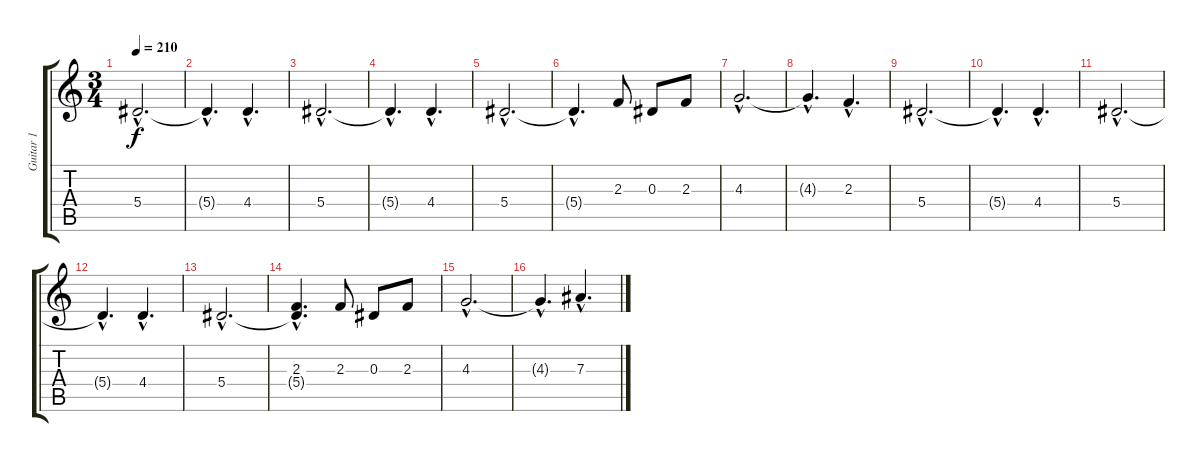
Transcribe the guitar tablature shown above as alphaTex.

\track ("Guitar 1" "Guitar 1") {instrument distortionguitar}
\staff {score tabs}
\tuning (C4 G3 Eb3 Bb2 F2 C2) {hide}
\ts (3 4)
\tempo 210
\clef g2
\ks c
5.4{hac}.2{d dy f} |
5.4{hac t}.4{d} 4.4{hac}.4{d} |
5.4{hac}.2{d} |
5.4{hac t}.4{d} 4.4{hac}.4{d} |
5.4{hac}.2{d} |
5.4{hac t}.4{d} 2.3.8 0.3.8 2.3.8 |
4.3{hac}.2{d} |
4.3{hac t}.4{d} 2.3{hac}.4{d} |
5.4{hac}.2{d} |
5.4{hac t}.4{d} 4.4{hac}.4{d} |
5.4{hac}.2{d} |
5.4{hac t}.4{d} 4.4{hac}.4{d} |
5.4{hac}.2{d} |
(2.3{hac} 5.4{hac t}).4{d} 2.3.8 0.3.8 2.3.8 |
4.3{hac}.2{d} |
4.3{hac t}.4{d} 7.3{hac}.4{d}
